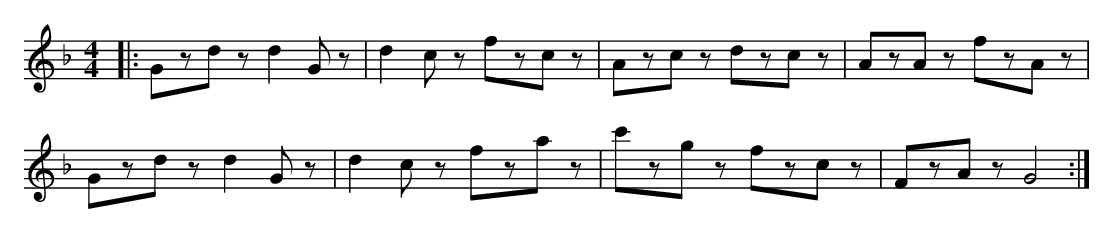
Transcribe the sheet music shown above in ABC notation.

X:1
M:4/4
K:Gdor
|:Gzdz d2Gz|d2cz fzcz|Azcz dzcz|AzAz fzAz|
Gzdz d2Gz|d2cz fzaz|c'zgz fzcz|FzAz G4:|
